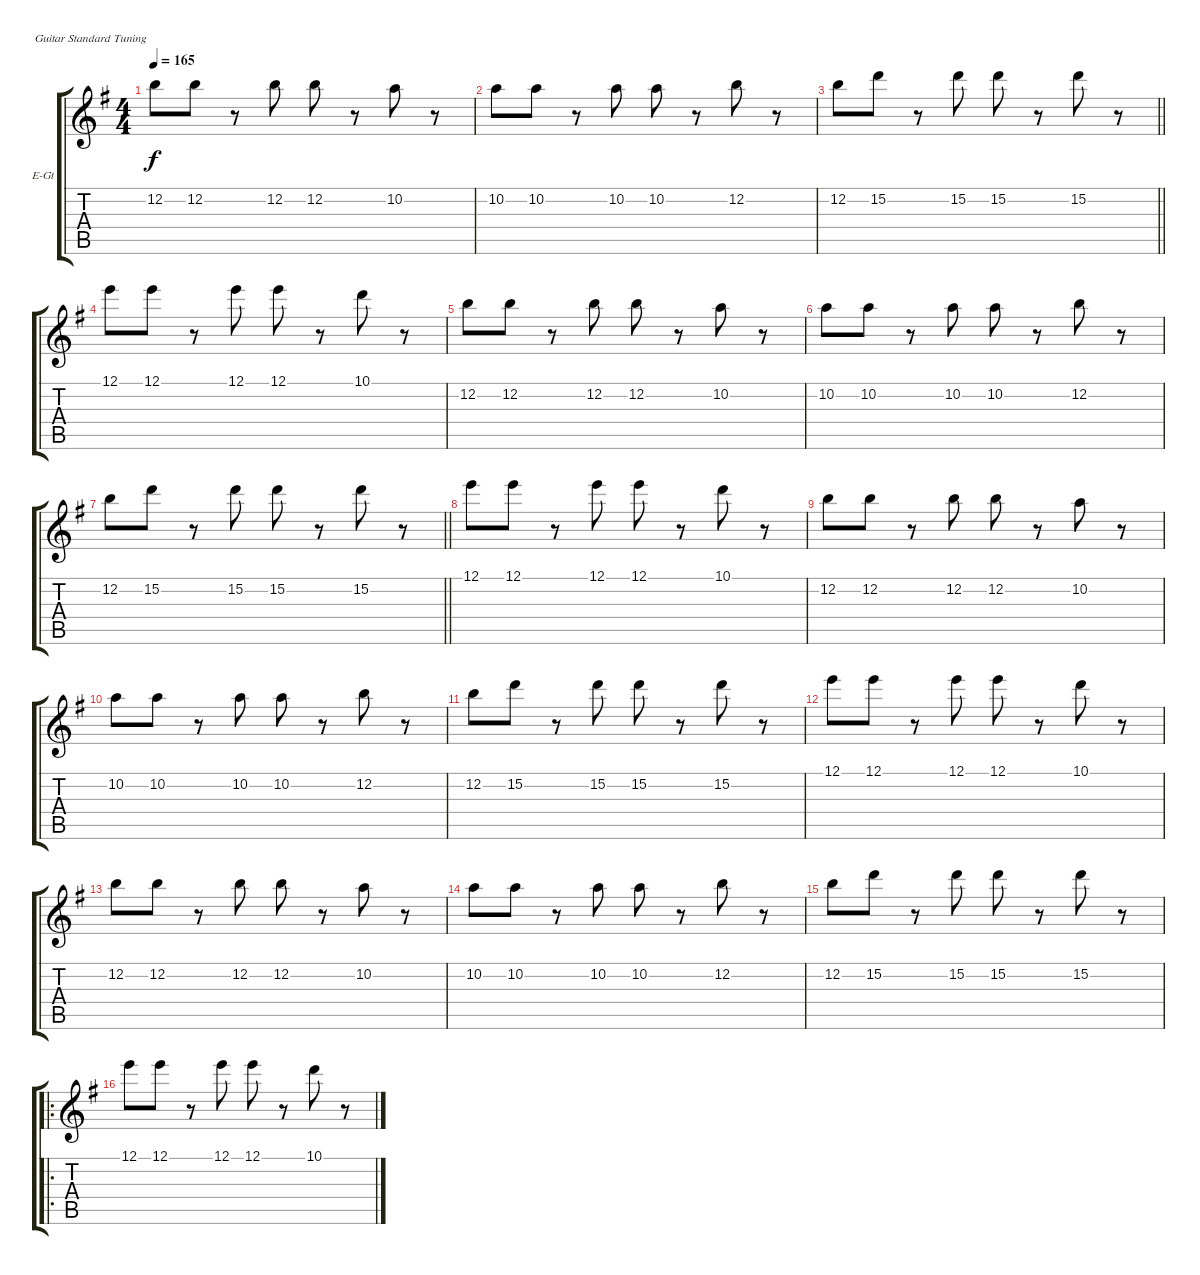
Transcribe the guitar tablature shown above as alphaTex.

\bracketExtendMode groupsimilarinstruments
\firstSystemTrackNameOrientation horizontal
\otherSystemsTrackNameOrientation horizontal
\track ("Track 2" "E-Gt") {instrument overdrivenguitar}
\staff {score tabs}
\tuning (E4 B3 G3 D3 A2 E2)
\ts (4 4)
\tempo 165
\clef g2
\ks eminor
12.2.8{dy f} 12.2.8 r.8 12.2.8 12.2.8 r.8 10.2.8 r.8 |
10.2.8 10.2.8 r.8 10.2.8 10.2.8 r.8 12.2.8 r.8 |
\barLineRight lightlight
12.2.8 15.2.8 r.8 15.2.8 15.2.8 r.8 15.2.8 r.8 |
12.1.8 12.1.8 r.8 12.1.8 12.1.8 r.8 10.1.8 r.8 |
12.2.8 12.2.8 r.8 12.2.8 12.2.8 r.8 10.2.8 r.8 |
10.2.8 10.2.8 r.8 10.2.8 10.2.8 r.8 12.2.8 r.8 |
\barLineRight lightlight
12.2.8 15.2.8 r.8 15.2.8 15.2.8 r.8 15.2.8 r.8 |
12.1.8 12.1.8 r.8 12.1.8 12.1.8 r.8 10.1.8 r.8 |
12.2.8 12.2.8 r.8 12.2.8 12.2.8 r.8 10.2.8 r.8 |
10.2.8 10.2.8 r.8 10.2.8 10.2.8 r.8 12.2.8 r.8 |
12.2.8 15.2.8 r.8 15.2.8 15.2.8 r.8 15.2.8 r.8 |
12.1.8 12.1.8 r.8 12.1.8 12.1.8 r.8 10.1.8 r.8 |
12.2.8 12.2.8 r.8 12.2.8 12.2.8 r.8 10.2.8 r.8 |
10.2.8 10.2.8 r.8 10.2.8 10.2.8 r.8 12.2.8 r.8 |
12.2.8 15.2.8 r.8 15.2.8 15.2.8 r.8 15.2.8 r.8 |
\ro
12.1.8 12.1.8 r.8 12.1.8 12.1.8 r.8 10.1.8 r.8
